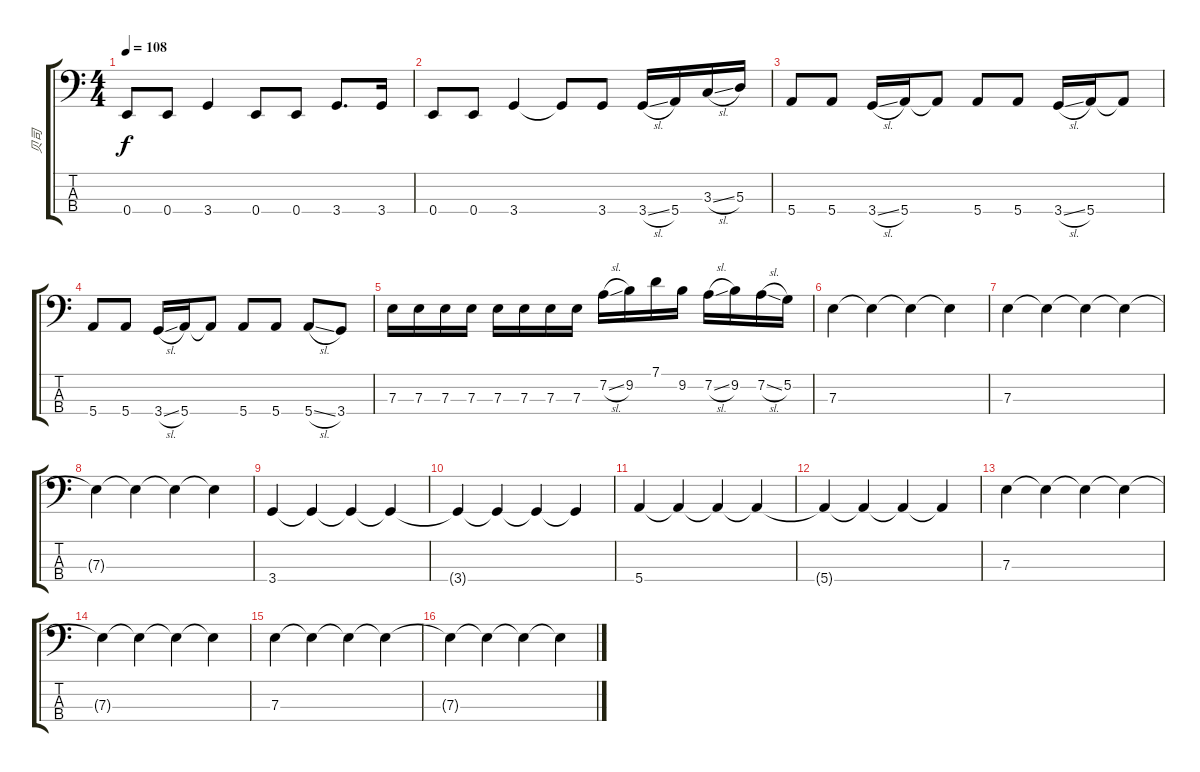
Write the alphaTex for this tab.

\track ("贝司" "贝司") {instrument electricbassfinger}
\staff {score tabs}
\tuning (G2 D2 A1 E1) {hide}
\ts (4 4)
\tempo 108
\clef f4
\ks c
0.4.8{dy f} 0.4.8 3.4.4 0.4.8 0.4.8 3.4.8{d} 3.4.16 |
0.4.8 0.4.8 3.4.4 3.4{t}.8 3.4.8 3.4{sl}.16 5.4.16 3.3{sl}.16 5.3.16 |
5.4.8 5.4.8 3.4{sl}.16 5.4.16 5.4{t}.8 5.4.8 5.4.8 3.4{sl}.16 5.4.16 5.4{t}.8 |
5.4.8 5.4.8 3.4{sl}.16 5.4.16 5.4{t}.8 5.4.8 5.4.8 5.4{sl}.8 3.4.8 |
7.3.16 7.3.16 7.3.16 7.3.16 7.3.16 7.3.16 7.3.16 7.3.16 7.2{sl}.16 9.2.16 7.1.16 9.2.16 7.2{sl}.16 9.2.16 7.2{sl}.16 5.2.16 |
7.3.4 7.3{t}.4 7.3{t}.4 7.3{t}.4 |
7.3.4 7.3{t}.4 7.3{t}.4 7.3{t}.4 |
7.3{t}.4 7.3{t}.4 7.3{t}.4 7.3{t}.4 |
3.4.4 3.4{t}.4 3.4{t}.4 3.4{t}.4 |
3.4{t}.4 3.4{t}.4 3.4{t}.4 3.4{t}.4 |
5.4.4 5.4{t}.4 5.4{t}.4 5.4{t}.4 |
5.4{t}.4 5.4{t}.4 5.4{t}.4 5.4{t}.4 |
7.3.4 7.3{t}.4 7.3{t}.4 7.3{t}.4 |
7.3{t}.4 7.3{t}.4 7.3{t}.4 7.3{t}.4 |
7.3.4 7.3{t}.4 7.3{t}.4 7.3{t}.4 |
7.3{t}.4 7.3{t}.4 7.3{t}.4 7.3{t}.4
